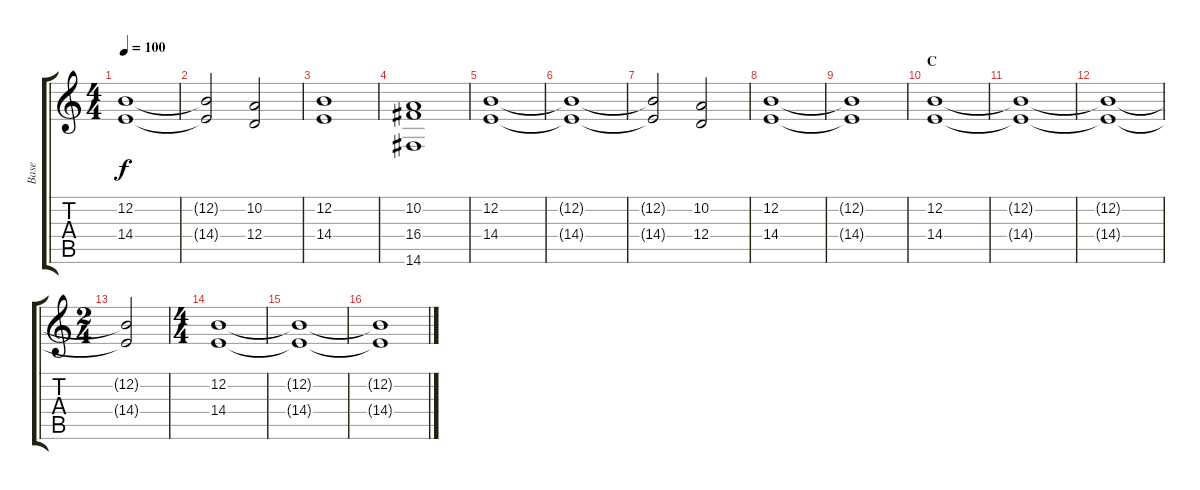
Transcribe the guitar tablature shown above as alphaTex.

\track ("Base" "Base") {instrument pad5bowed}
\staff {score tabs}
\tuning (E4 B3 G3 D3 A2 E2) {hide}
\ts (4 4)
\tempo 100
\clef g2
\ks c
(12.2{t} 14.4{t}).1{dy f} |
(12.2{t} 14.4{t}).2 (10.2 12.4).2 |
(12.2 14.4).1 |
(10.2 16.4 14.6).1 |
(12.2 14.4).1 |
(12.2{t} 14.4{t}).1 |
(12.2{t} 14.4{t}).2 (10.2 12.4).2 |
(12.2 14.4).1 |
(12.2{t} 14.4{t}).1 |
\section ("" "C")
(12.2 14.4).1 |
(12.2{t} 14.4{t}).1 |
(12.2{t} 14.4{t}).1 |
\ts (2 4)
(12.2{t} 14.4{t}).2 |
\ts (4 4)
(12.2 14.4).1 |
(12.2{t} 14.4{t}).1 |
(12.2{t} 14.4{t}).1
